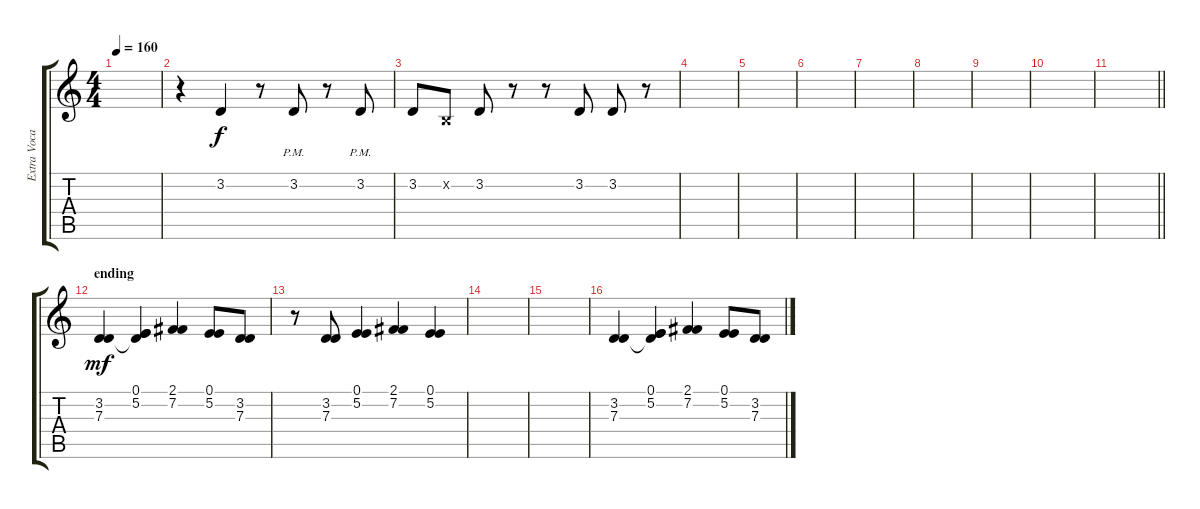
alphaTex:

\track ("Extra Vocals" "Extra Voca") {instrument choiraahs}
\staff {score tabs}
\tuning (E4 B3 G3 D3 A2 D2) {hide}
\ts (4 4)
\tempo 160
\clef g2
\ks c
|
r.4 3.2.4 r.8 3.2{pm}.8 r.8 3.2{pm}.8 |
3.2.8 0.2{x}.8 3.2.8 r.8 r.8 3.2.8 3.2.8 r.8 |
|
|
|
|
|
|
|
\barLineRight lightlight
|
\section ("" "ending")
(3.2 7.3).4{dy mf} (0.1 5.2 7.3{t}).4 (2.1 7.2).4 (0.1 5.2).8 (3.2 7.3).8 |
r.8 (3.2 7.3).8 (0.1 5.2).4 (2.1 7.2).4 (0.1 5.2).4 |
|
|
(3.2 7.3).4 (0.1 5.2 7.3{t}).4 (2.1 7.2).4 (0.1 5.2).8 (3.2 7.3).8
